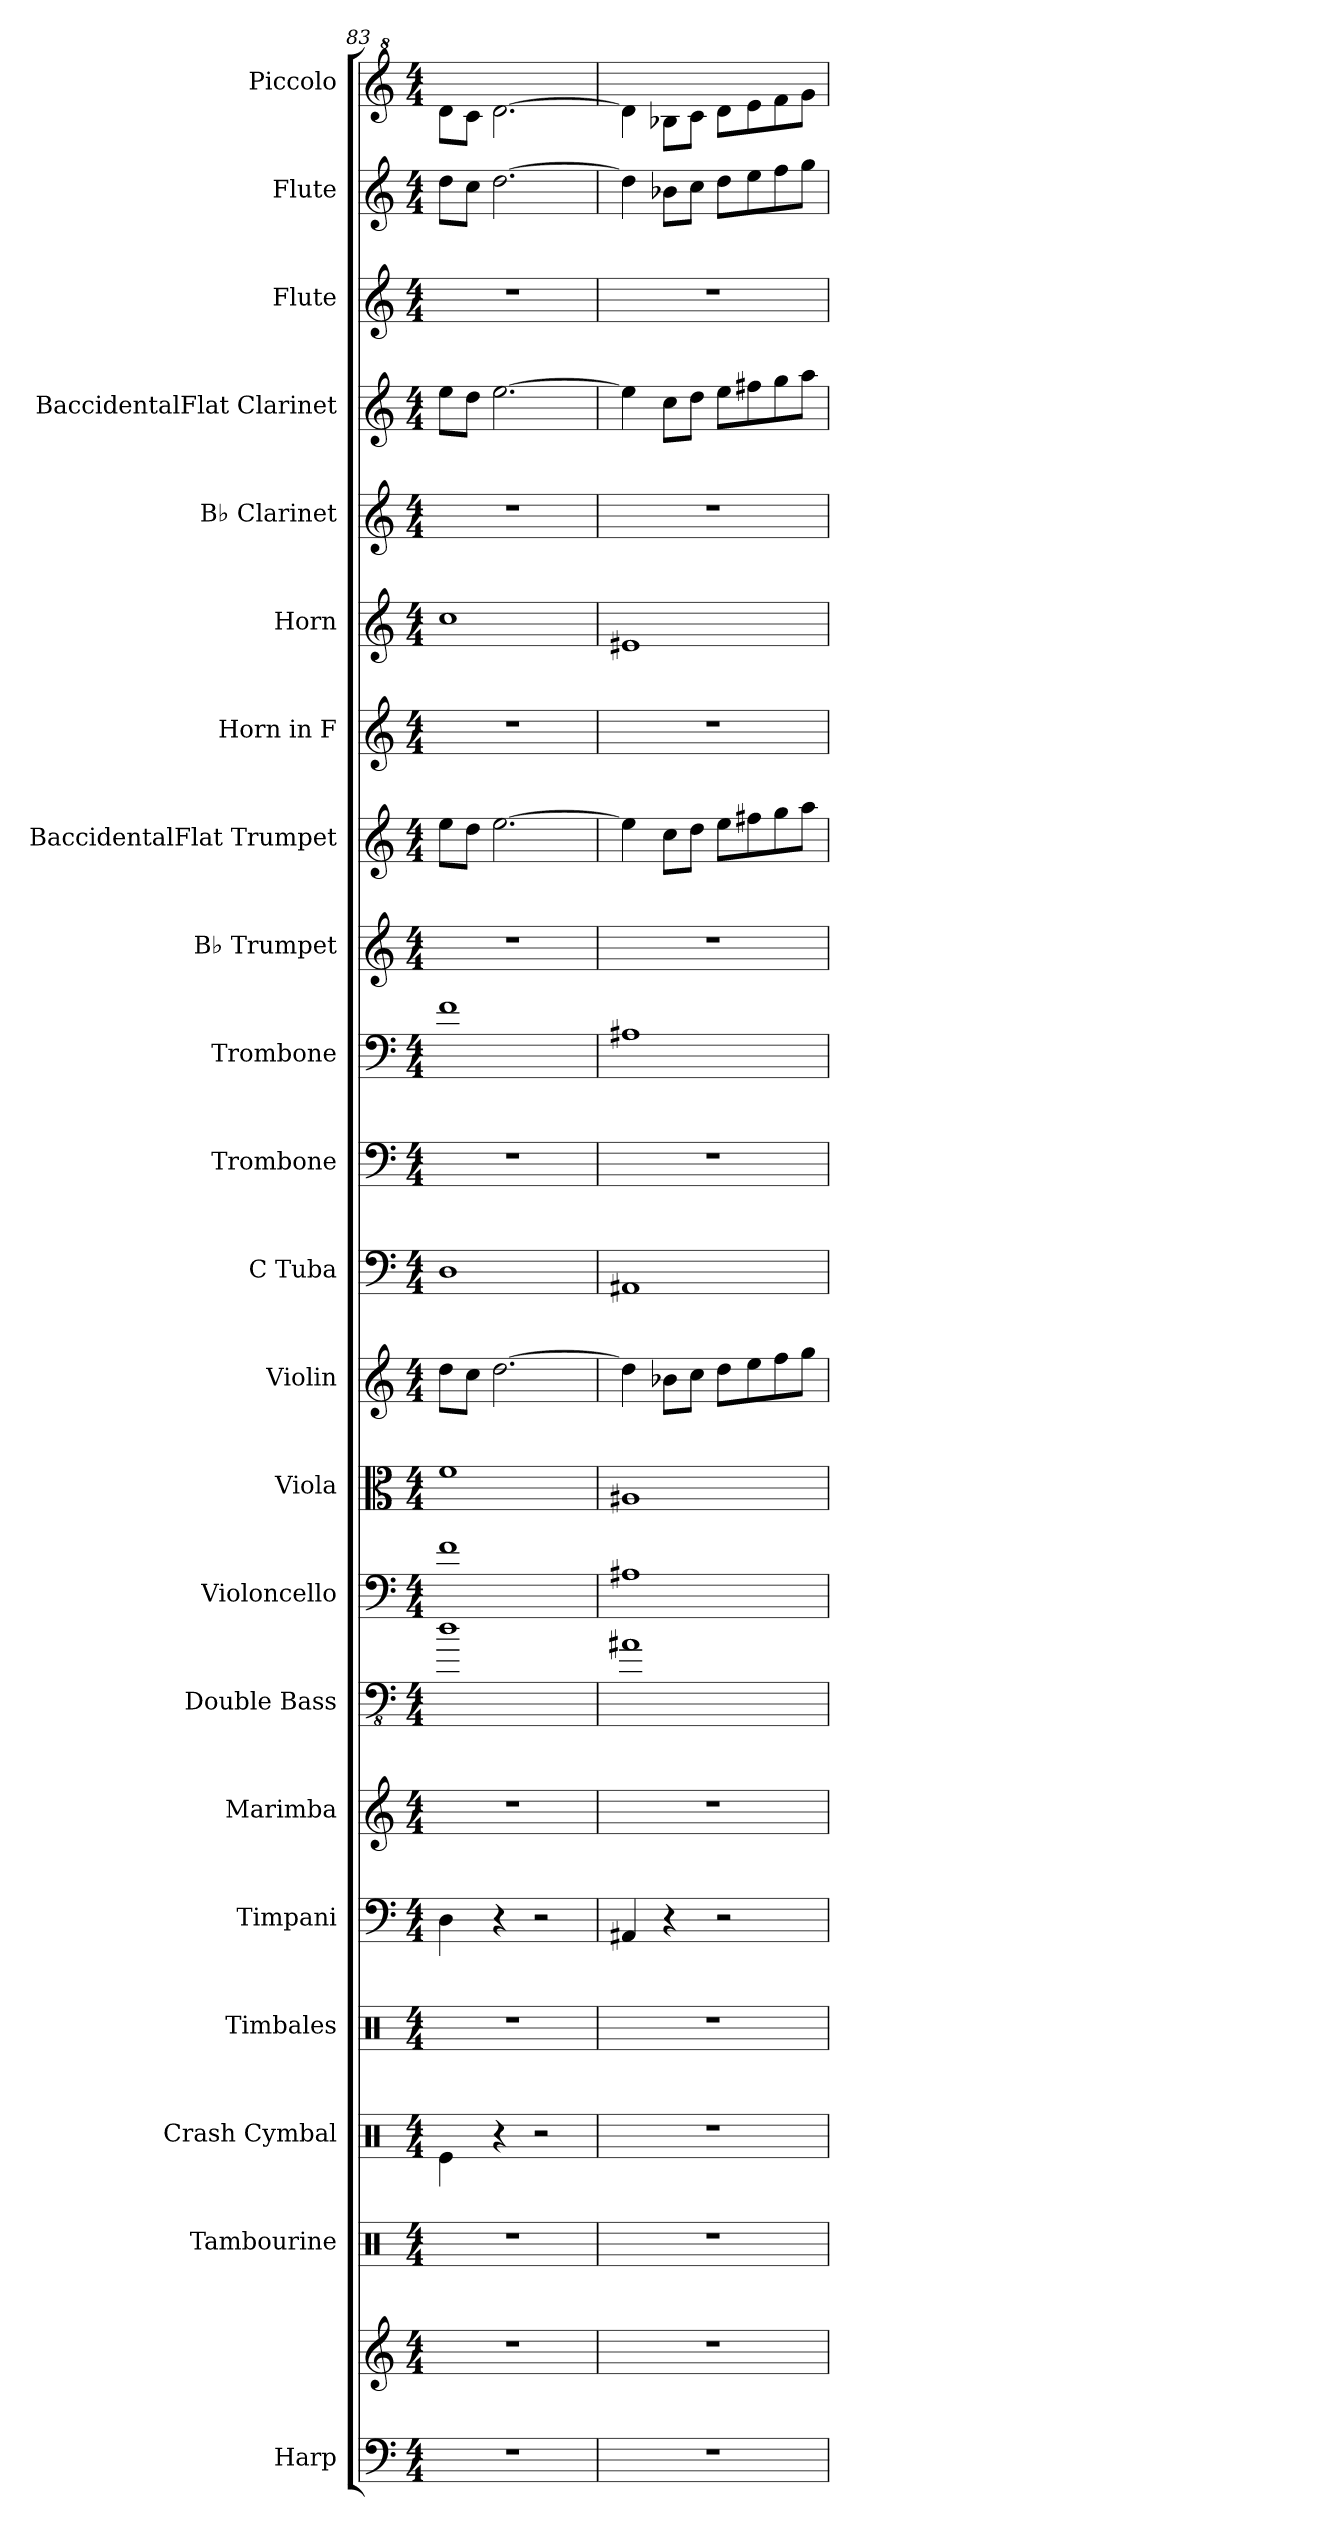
**kern	**kern	**kern	**kern	**kern	**kern	**kern	**kern	**kern	**kern	**kern	**kern	**kern	**kern	**kern	**kern	**kern	**kern	**kern	**kern	**kern	**kern	**kern
*part22	*part22	*part21	*part20	*part19	*part18	*part17	*part16	*part15	*part14	*part13	*part12	*part11	*part10	*part9	*part8	*part7	*part6	*part5	*part4	*part3	*part2	*part1
*staff23	*staff22	*staff21	*staff20	*staff19	*staff18	*staff17	*staff16	*staff15	*staff14	*staff13	*staff12	*staff11	*staff10	*staff9	*staff8	*staff7	*staff6	*staff5	*staff4	*staff3	*staff2	*staff1
*I"Harp	*	*I"Tambourine	*I"Crash Cymbal	*I"Timbales	*I"Timpani	*I"Marimba	*I"Double Bass	*I"Violoncello	*I"Viola	*I"Violin	*I"C Tuba	*I"Trombone	*I"Trombone	*I"B♭ Trumpet	*I"BaccidentalFlat Trumpet	*I"Horn in F	*I"Horn	*I"B♭ Clarinet	*I"BaccidentalFlat Clarinet	*I"Flute	*I"Flute	*I"Piccolo
*I'Hrp.	*	*I'Tamb.	*I'Cr. Cym.	*I'Timb.	*I'Timp.	*I'Mrm.	*	*I'Vlc.	*I'Vla.	*I'Vln.	*I'C Tu.	*I'Tbn.	*I'Trb.	*I'B♭ Tpt.	*I'BaccidentalFlat Tpt.	*	*I'Hn.	*I'B♭ Cl.	*I'BaccidentalFlat Cl.	*I'Fl.	*I'Fl.	*I'Picc.
*clefF4	*clefG2	*clefX	*clefX	*clefX	*clefF4	*clefG2	*clefFv4	*clefF4	*clefC3	*clefG2	*clefF4	*clefF4	*clefF4	*clefG2	*clefG2	*clefG2	*clefG2	*clefG2	*clefG2	*clefG2	*clefG2	*clefG^2
*	*	*	*	*	*	*	*ITrd7c12	*	*	*	*	*	*	*ITrd1c2	*ITrd1c2	*ITrd4c7	*ITrd4c7	*ITrd1c2	*ITrd1c2	*	*	*ITrd-7c-12
*k[]	*k[]	*k[]	*k[]	*k[]	*k[]	*k[]	*k[]	*k[]	*k[]	*k[]	*k[]	*k[]	*k[]	*k[b-e-]	*k[b-e-]	*k[b-]	*k[b-]	*k[b-e-]	*k[b-e-]	*k[]	*k[]	*k[]
*M4/4	*M4/4	*M4/4	*M4/4	*M4/4	*M4/4	*M4/4	*M4/4	*M4/4	*M4/4	*M4/4	*M4/4	*M4/4	*M4/4	*M4/4	*M4/4	*M4/4	*M4/4	*M4/4	*M4/4	*M4/4	*M4/4	*M4/4
=83	=83	=83	=83	=83	=83	=83	=83	=83	=83	=83	=83	=83	=83	=83	=83	=83	=83	=83	=83	=83	=83	=83
1r	1r	1r	4Re\	1r	4D\	1r	1D	1f	1f	8dd\L	1D	1r	1f	1r	8dd\L	1r	1f	1r	8dd\L	1r	8dd\L	8ddd\L
.	.	.	.	.	.	.	.	.	.	8cc\J	.	.	.	.	8cc\J	.	.	.	8cc\J	.	8cc\J	8ccc\J
.	.	.	4r	.	4r	.	.	.	.	[2.dd\	.	.	.	.	[2.dd\	.	.	.	[2.dd\	.	[2.dd\	[2.ddd\
.	.	.	2r	.	2r	.	.	.	.	.	.	.	.	.	.	.	.	.	.	.	.	.
=84	=84	=84	=84	=84	=84	=84	=84	=84	=84	=84	=84	=84	=84	=84	=84	=84	=84	=84	=84	=84	=84	=84
1r	1r	1r	1r	1r	4AA#X/	1r	1AA#X	1A#X	1A#X	4dd\]	1AA#X	1r	1A#X	1r	4dd\]	1r	1A#X	1r	4dd\]	1r	4dd\]	4ddd\]
.	.	.	.	.	4r	.	.	.	.	8b-X\L	.	.	.	.	8b-\L	.	.	.	8b-\L	.	8b-X\L	8bb-X\L
.	.	.	.	.	.	.	.	.	.	8cc\J	.	.	.	.	8cc\J	.	.	.	8cc\J	.	8cc\J	8ccc\J
.	.	.	.	.	2r	.	.	.	.	8dd\L	.	.	.	.	8dd\L	.	.	.	8dd\L	.	8dd\L	8ddd\L
.	.	.	.	.	.	.	.	.	.	8ee\	.	.	.	.	8een\	.	.	.	8een\	.	8ee\	8eee\
.	.	.	.	.	.	.	.	.	.	8ff\	.	.	.	.	8ff\	.	.	.	8ff\	.	8ff\	8fff\
.	.	.	.	.	.	.	.	.	.	8gg\J	.	.	.	.	8gg\J	.	.	.	8gg\J	.	8gg\J	8ggg\J
=	=	=	=	=	=	=	=	=	=	=	=	=	=	=	=	=	=	=	=	=	=	=
*-	*-	*-	*-	*-	*-	*-	*-	*-	*-	*-	*-	*-	*-	*-	*-	*-	*-	*-	*-	*-	*-	*-
